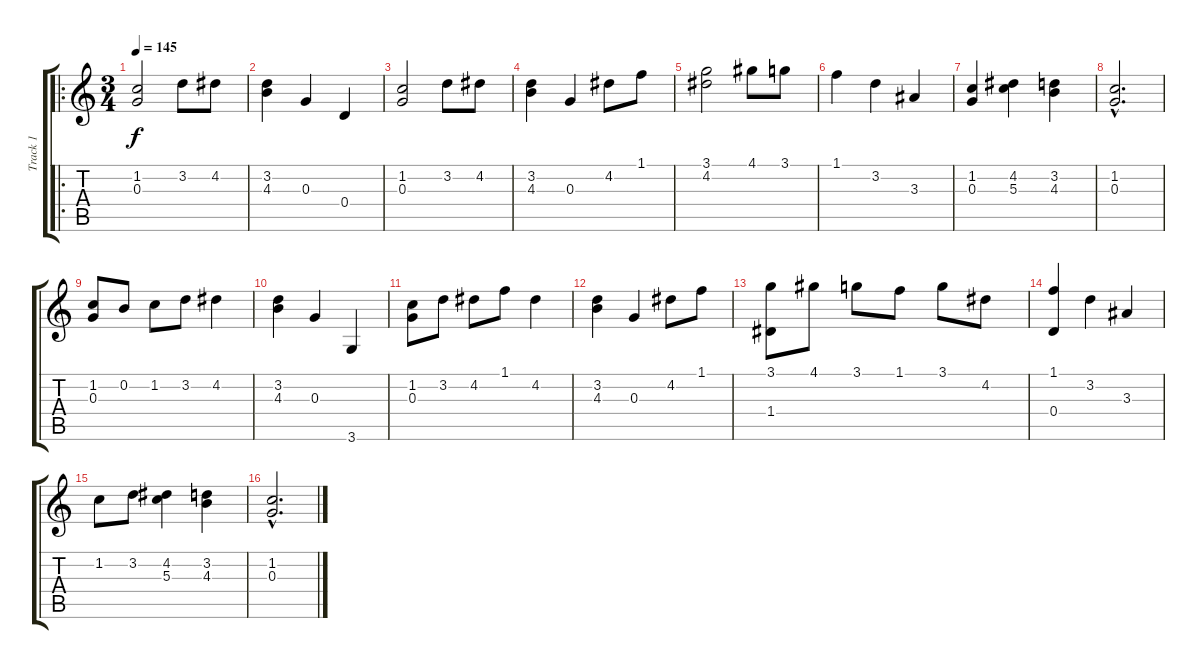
\track ("Track 1" "Track 1") {instrument acousticguitarnylon}
\staff {score tabs}
\tuning (E4 B3 G3 D3 A2 E2) {hide}
\ro
\ts (3 4)
\tempo 145
\clef g2
\ks c
(1.2 0.3).2{dy f instrument acousticguitarnylon} 3.2.8 4.2.8 |
(3.2 4.3).4 0.3.4 0.4.4 |
(1.2 0.3).2 3.2.8 4.2.8 |
(3.2 4.3).4 0.3.4 4.2.8 1.1.8 |
(3.1 4.2).2 4.1.8 3.1.8 |
1.1.4 3.2.4 3.3.4 |
(1.2 0.3).4 (4.2 5.3).4 (3.2 4.3).4 |
(1.2{hac} 0.3{hac}).2{d} |
(1.2 0.3).8 0.2.8 1.2.8 3.2.8 4.2.4 |
(3.2 4.3).4 0.3.4 3.6.4 |
(1.2 0.3).8 3.2.8 4.2.8 1.1.8 4.2.4 |
(3.2 4.3).4 0.3.4 4.2.8 1.1.8 |
(3.1 1.4).8 4.1.8 3.1.8 1.1.8 3.1.8 4.2.8 |
(1.1 0.4).4 3.2.4 3.3.4 |
1.2.8 3.2.8 (4.2 5.3).4 (3.2 4.3).4 |
(1.2{hac} 0.3{hac}).2{d}
